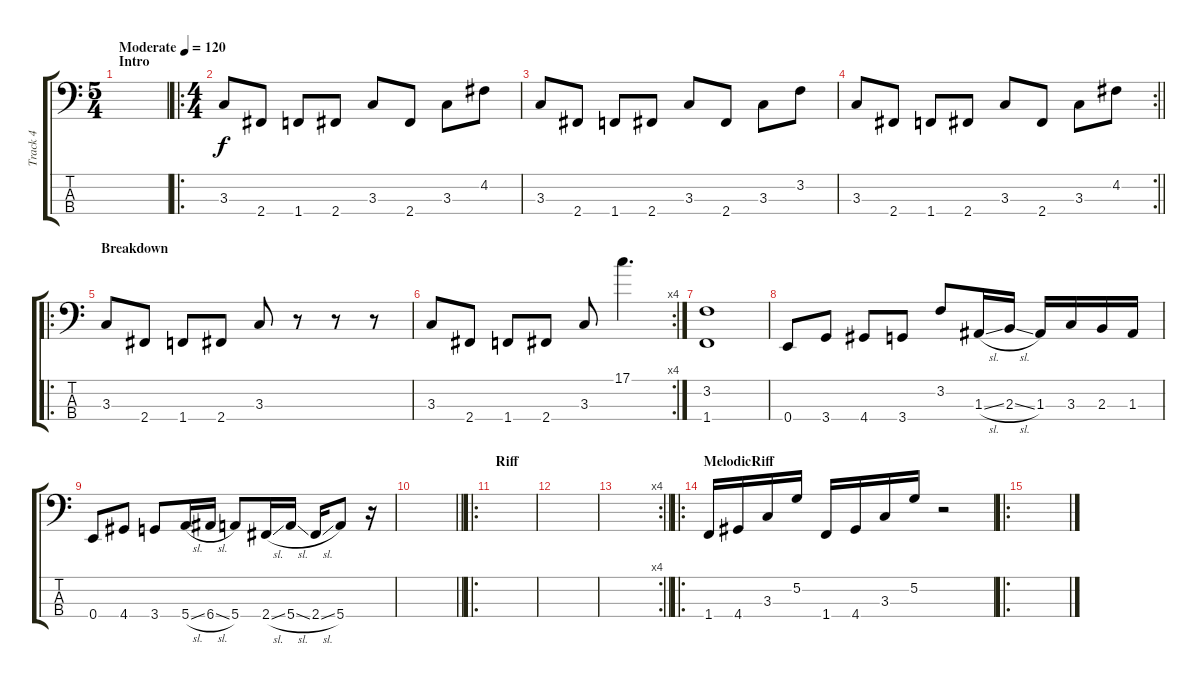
\track ("Track 4" "Track 4") {instrument electricbassfinger}
\staff {score tabs}
\tuning (G2 D2 A1 E1) {hide}
\ts (5 4)
\section ("" "Intro")
\tempo (120 "Moderate")
\clef f4
\ks c
|
\ro
\ts (4 4)
3.3.8 2.4.8 1.4.8 2.4.8 3.3.8 2.4.8 3.3.8 4.2.8 |
3.3.8 2.4.8 1.4.8 2.4.8 3.3.8 2.4.8 3.3.8 3.2.8 |
\rc 2
\barLineRight lightlight
3.3.8 2.4.8 1.4.8 2.4.8 3.3.8 2.4.8 3.3.8 4.2.8 |
\ro
\section ("" "Breakdown")
3.3.8 2.4.8 1.4.8 2.4.8 3.3.8 r.8 r.8 r.8 |
\rc 4
3.3.8 2.4.8 1.4.8 2.4.8 3.3.8 17.1.4{d} |
(3.2 1.4).1 |
0.4.8 3.4.8 4.4.8 3.4.8 3.2.8 1.3{sl}.16 2.3{sl}.16 1.3.16 3.3.16 2.3.16 1.3.16 |
0.4.8 4.4.8 3.4.8 5.4{sl}.16 6.4{sl}.16 5.4.8 2.4{sl}.16 5.4{sl}.16 2.4{sl}.16 5.4.8 r.16 |
\barLineRight lightlight
|
\ro
\section ("" "Riff")
|
|
\rc 4
\barLineRight lightlight
|
\ro
\section ("" "MelodicRiff")
1.4.16 4.4.16 3.3.16 5.2.16 1.4.16 4.4.16 3.3.16 5.2.16 r.2 |
\ro
